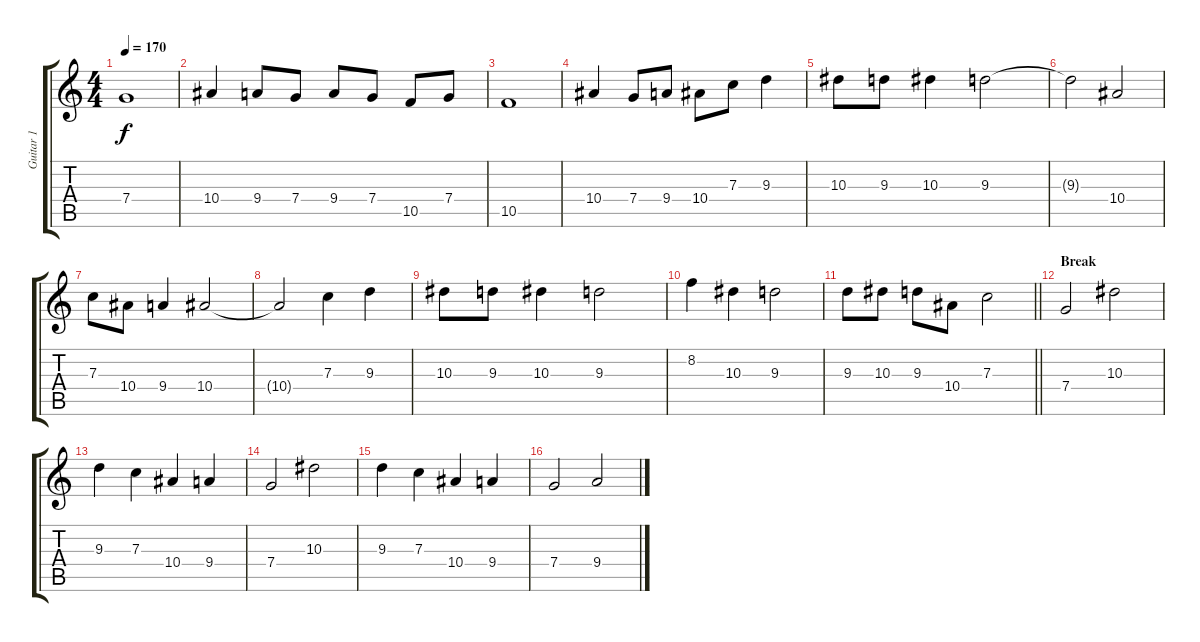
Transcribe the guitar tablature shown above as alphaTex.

\track ("Guitar 1" "Guitar 1") {instrument distortionguitar}
\staff {score tabs}
\tuning (D4 A3 F3 C3 G2 D2) {hide}
\ts (4 4)
\tempo 170
\clef g2
\ks c
7.4.1{dy f} |
10.4.4 9.4.8 7.4.8 9.4.8 7.4.8 10.5.8 7.4.8 |
10.5.1 |
10.4.4 7.4.8 9.4.8 10.4.8 7.3.8 9.3.4 |
10.3.8 9.3.8 10.3.4 9.3.2 |
9.3{t}.2 10.4.2 |
7.3.8 10.4.8 9.4.4 10.4.2 |
10.4{t}.2 7.3.4 9.3.4 |
10.3.8 9.3.8 10.3.4 9.3.2 |
8.2.4 10.3.4 9.3.2 |
\barLineRight lightlight
9.3.8 10.3.8 9.3.8 10.4.8 7.3.2 |
\section ("" "Break")
7.4.2 10.3.2 |
9.3.4 7.3.4 10.4.4 9.4.4 |
7.4.2 10.3.2 |
9.3.4 7.3.4 10.4.4 9.4.4 |
7.4.2 9.4.2
